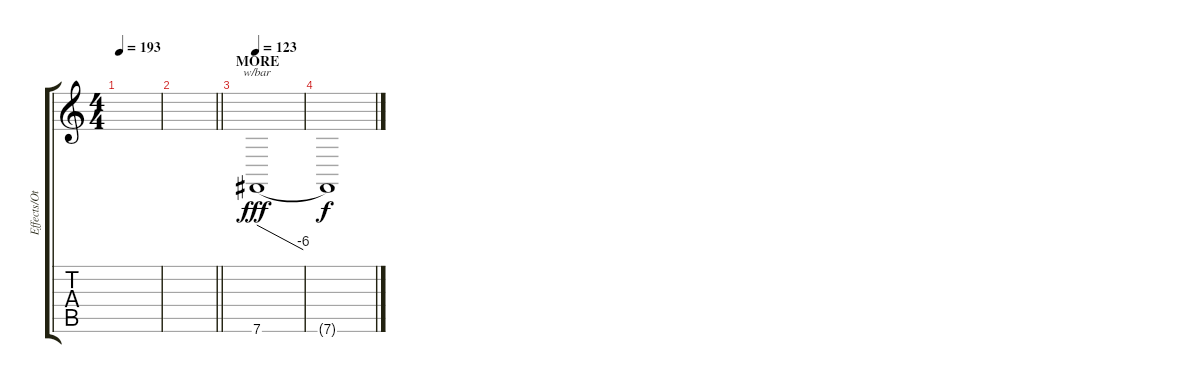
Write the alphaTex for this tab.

\track ("Effects/Others" "Effects/Ot") {instrument taikodrum}
\staff {score tabs}
\tuning (Db4 Ab3 E3 B2 Gb2 B1) {hide}
\ts (4 4)
\tempo 193
\clef g2
\ks c
|
\barLineRight lightlight
|
\section ("" "MORE")
\tempo 123
7.6.1{tbe (dive default 0 0 60 -24) dy fff volume 16 instrument whistle} |
7.6{t}.1{dy f}
